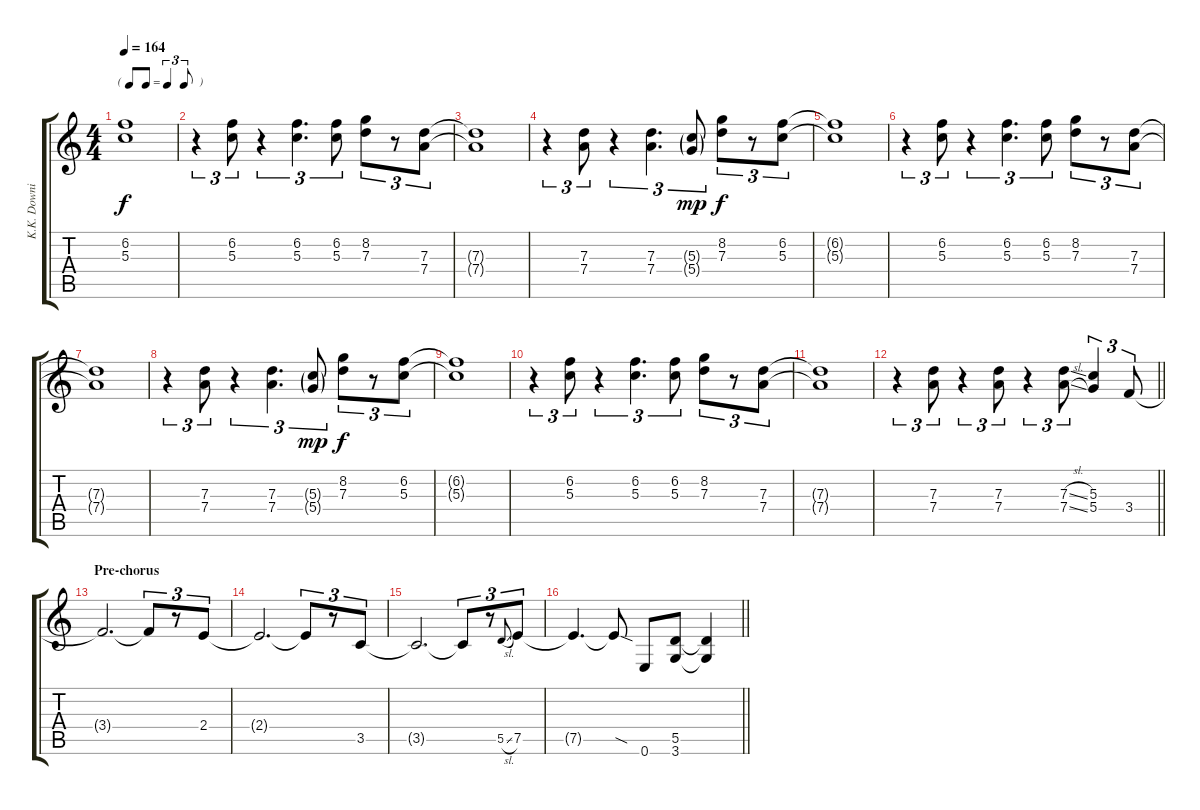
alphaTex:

\track ("K.K. Downing" "K.K. Downi") {instrument distortionguitar}
\staff {score tabs}
\tuning (E4 B3 G3 D3 A2 E2) {hide}
\ts (4 4)
\tf triplet8th
\tempo 164
\clef g2
\ks c
(6.2{t} 5.3{t}).1{dy f} |
r.4{tu (3 2)} (6.2 5.3).8{tu (3 2)} r.4{tu (3 2)} (6.2 5.3).4{d tu (3 2)} (6.2 5.3).8{tu (3 2)} (8.2 7.3).8{tu (3 2)} r.8{tu (3 2)} (7.3 7.4).8{tu (3 2)} |
(7.3{t} 7.4{t}).1 |
r.4{tu (3 2)} (7.3 7.4).8{tu (3 2)} r.4{tu (3 2)} (7.3 7.4).4{d tu (3 2)} (5.3{g} 5.4{g}).8{tu (3 2) dy mp} (8.2 7.3).8{tu (3 2) dy f} r.8{tu (3 2)} (6.2 5.3).8{tu (3 2)} |
(6.2{t} 5.3{t}).1 |
r.4{tu (3 2)} (6.2 5.3).8{tu (3 2)} r.4{tu (3 2)} (6.2 5.3).4{d tu (3 2)} (6.2 5.3).8{tu (3 2)} (8.2 7.3).8{tu (3 2)} r.8{tu (3 2)} (7.3 7.4).8{tu (3 2)} |
(7.3{t} 7.4{t}).1 |
r.4{tu (3 2)} (7.3 7.4).8{tu (3 2)} r.4{tu (3 2)} (7.3 7.4).4{d tu (3 2)} (5.3{g} 5.4{g}).8{tu (3 2) dy mp} (8.2 7.3).8{tu (3 2) dy f} r.8{tu (3 2)} (6.2 5.3).8{tu (3 2)} |
(6.2{t} 5.3{t}).1 |
r.4{tu (3 2)} (6.2 5.3).8{tu (3 2)} r.4{tu (3 2)} (6.2 5.3).4{d tu (3 2)} (6.2 5.3).8{tu (3 2)} (8.2 7.3).8{tu (3 2)} r.8{tu (3 2)} (7.3 7.4).8{tu (3 2)} |
(7.3{t} 7.4{t}).1 |
\barLineRight lightlight
r.4{tu (3 2)} (7.3 7.4).8{tu (3 2)} r.4{tu (3 2)} (7.3 7.4).8{tu (3 2)} r.4{tu (3 2)} (7.3{sl} 7.4{sl}).8{tu (3 2)} (5.3 5.4).4{tu (3 2)} 3.4.8{tu (3 2)} |
\section ("" "Pre-chorus")
3.4{t}.2{d} 3.4{t}.8{tu (3 2)} r.8{tu (3 2)} 2.4.8{tu (3 2)} |
2.4{t}.2{d} 2.4{t}.8{tu (3 2)} r.8{tu (3 2)} 3.5.8{tu (3 2)} |
3.5{t}.2{d} 3.5{t}.8{tu (3 2)} r.8{tu (3 2)} 5.5{sl}.8{gr onbeat} 7.5.8{tu (3 2)} |
\barLineRight lightlight
7.5{t}.4{d} 7.5{sod t}.8 0.6.8 (5.5 3.6).8 (5.5{t} 3.6{t}).4
